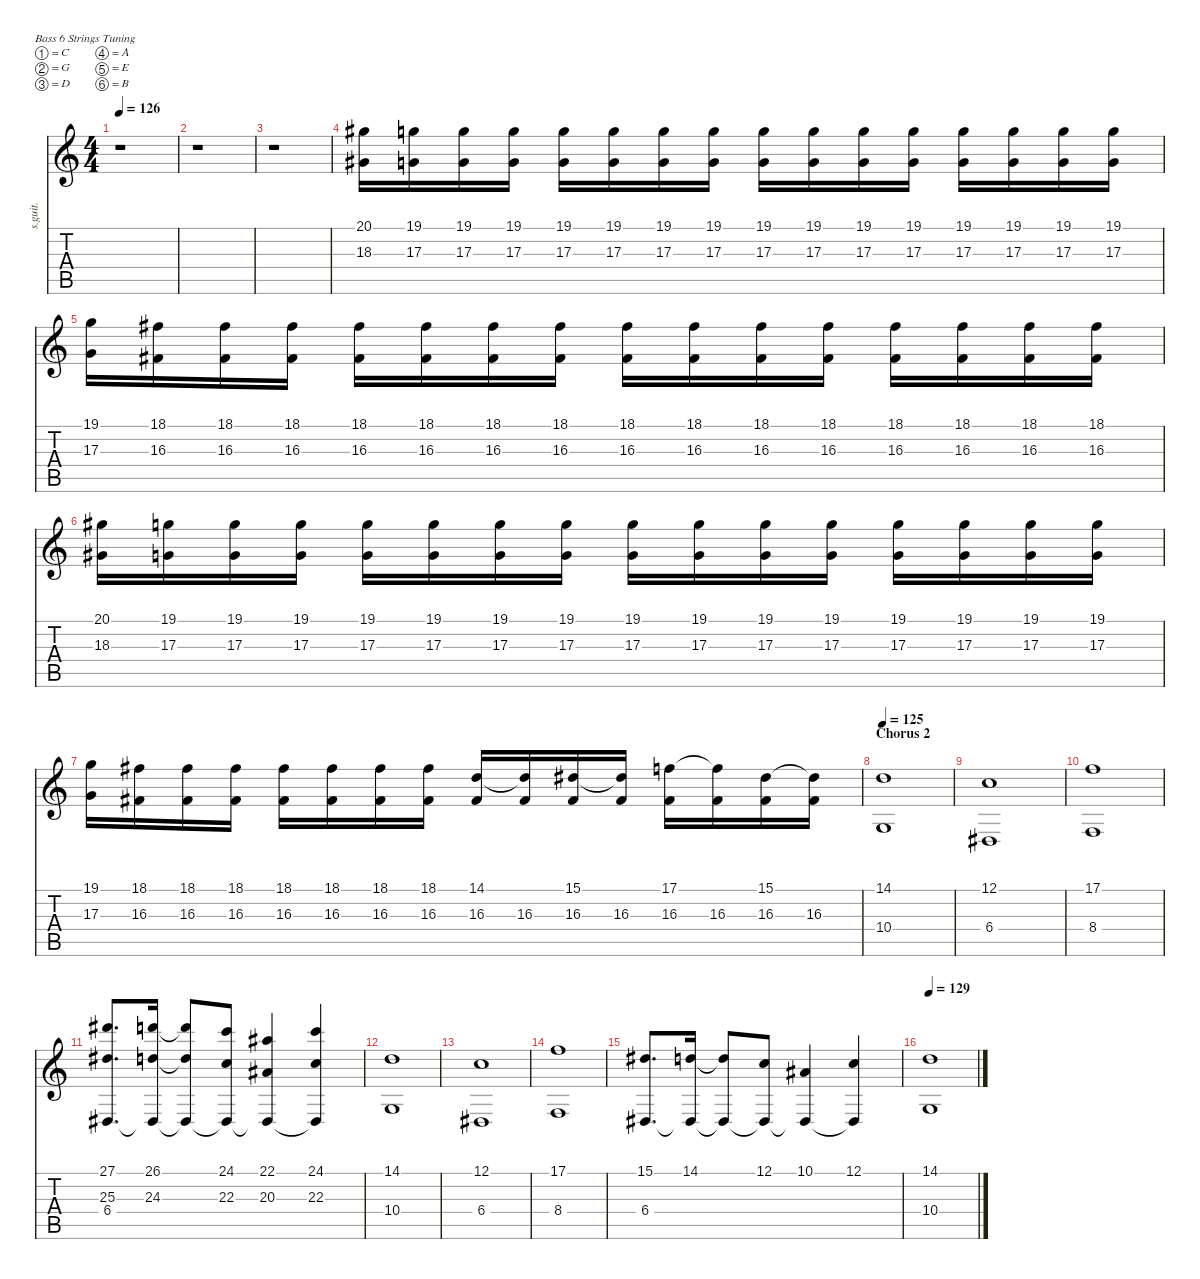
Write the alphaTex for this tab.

\defaultSystemsLayout 4
\hideDynamics
\bracketExtendMode nobrackets
\track ("" "s.guit.") {instrument stringensemble1}
\staff {score tabs}
\tuning (C3 G2 D2 A1 E1 B0)
\displaytranspose 12
\ts (4 4)
\tempo 126
\clef g2
\ks c
r.1{dy mp} |
r.1 |
r.1 |
(20.1{acc #} 18.3{acc #}).16{lyrics (0 "") lyrics (1 "") lyrics (2 "") lyrics (3 "") lyrics (4 "") dy mf} (19.1 17.3).16{lyrics (0 "") lyrics (1 "") lyrics (2 "") lyrics (3 "") lyrics (4 "")} (19.1 17.3).16{lyrics (0 "") lyrics (1 "") lyrics (2 "") lyrics (3 "") lyrics (4 "") dy mp} (19.1 17.3).16{lyrics (0 "") lyrics (1 "") lyrics (2 "") lyrics (3 "") lyrics (4 "")} (19.1 17.3).16{lyrics (0 "") lyrics (1 "") lyrics (2 "") lyrics (3 "") lyrics (4 "")} (19.1 17.3).16{lyrics (0 "") lyrics (1 "") lyrics (2 "") lyrics (3 "") lyrics (4 "")} (19.1 17.3).16{lyrics (0 "") lyrics (1 "") lyrics (2 "") lyrics (3 "") lyrics (4 "")} (19.1 17.3).16{lyrics (0 "") lyrics (1 "") lyrics (2 "") lyrics (3 "") lyrics (4 "")} (19.1 17.3).16{lyrics (0 "") lyrics (1 "") lyrics (2 "") lyrics (3 "") lyrics (4 "")} (19.1 17.3).16{lyrics (0 "") lyrics (1 "") lyrics (2 "") lyrics (3 "") lyrics (4 "")} (19.1 17.3).16{lyrics (0 "") lyrics (1 "") lyrics (2 "") lyrics (3 "") lyrics (4 "")} (19.1 17.3).16{lyrics (0 "") lyrics (1 "") lyrics (2 "") lyrics (3 "") lyrics (4 "")} (19.1 17.3).16{lyrics (0 "") lyrics (1 "") lyrics (2 "") lyrics (3 "") lyrics (4 "")} (19.1 17.3).16{lyrics (0 "") lyrics (1 "") lyrics (2 "") lyrics (3 "") lyrics (4 "")} (19.1 17.3).16{lyrics (0 "") lyrics (1 "") lyrics (2 "") lyrics (3 "") lyrics (4 "")} (19.1 17.3).16{lyrics (0 "") lyrics (1 "") lyrics (2 "") lyrics (3 "") lyrics (4 "")} |
(19.1 17.3).16{lyrics (0 "") lyrics (1 "") lyrics (2 "") lyrics (3 "") lyrics (4 "") dy f} (18.1{acc #} 16.3{acc #}).16{lyrics (0 "") lyrics (1 "") lyrics (2 "") lyrics (3 "") lyrics (4 "") dy mf} (18.1{acc #} 16.3{acc #}).16{lyrics (0 "") lyrics (1 "") lyrics (2 "") lyrics (3 "") lyrics (4 "") dy mp} (18.1{acc #} 16.3{acc #}).16{lyrics (0 "") lyrics (1 "") lyrics (2 "") lyrics (3 "") lyrics (4 "")} (18.1{acc #} 16.3{acc #}).16{lyrics (0 "") lyrics (1 "") lyrics (2 "") lyrics (3 "") lyrics (4 "")} (18.1{acc #} 16.3{acc #}).16{lyrics (0 "") lyrics (1 "") lyrics (2 "") lyrics (3 "") lyrics (4 "")} (18.1{acc #} 16.3{acc #}).16{lyrics (0 "") lyrics (1 "") lyrics (2 "") lyrics (3 "") lyrics (4 "")} (18.1{acc #} 16.3{acc #}).16{lyrics (0 "") lyrics (1 "") lyrics (2 "") lyrics (3 "") lyrics (4 "")} (18.1{acc #} 16.3{acc #}).16{lyrics (0 "") lyrics (1 "") lyrics (2 "") lyrics (3 "") lyrics (4 "")} (18.1{acc #} 16.3{acc #}).16{lyrics (0 "") lyrics (1 "") lyrics (2 "") lyrics (3 "") lyrics (4 "")} (18.1{acc #} 16.3{acc #}).16{lyrics (0 "") lyrics (1 "") lyrics (2 "") lyrics (3 "") lyrics (4 "")} (18.1{acc #} 16.3{acc #}).16{lyrics (0 "") lyrics (1 "") lyrics (2 "") lyrics (3 "") lyrics (4 "")} (18.1{acc #} 16.3{acc #}).16{lyrics (0 "") lyrics (1 "") lyrics (2 "") lyrics (3 "") lyrics (4 "")} (18.1{acc #} 16.3{acc #}).16{lyrics (0 "") lyrics (1 "") lyrics (2 "") lyrics (3 "") lyrics (4 "")} (18.1{acc #} 16.3{acc #}).16{lyrics (0 "") lyrics (1 "") lyrics (2 "") lyrics (3 "") lyrics (4 "")} (18.1{acc #} 16.3{acc #}).16{lyrics (0 "") lyrics (1 "") lyrics (2 "") lyrics (3 "") lyrics (4 "")} |
(20.1{acc #} 18.3{acc #}).16{lyrics (0 "") lyrics (1 "") lyrics (2 "") lyrics (3 "") lyrics (4 "") dy f} (19.1 17.3).16{lyrics (0 "") lyrics (1 "") lyrics (2 "") lyrics (3 "") lyrics (4 "") dy mf} (19.1 17.3).16{lyrics (0 "") lyrics (1 "") lyrics (2 "") lyrics (3 "") lyrics (4 "") dy mp} (19.1 17.3).16{lyrics (0 "") lyrics (1 "") lyrics (2 "") lyrics (3 "") lyrics (4 "")} (19.1 17.3).16{lyrics (0 "") lyrics (1 "") lyrics (2 "") lyrics (3 "") lyrics (4 "")} (19.1 17.3).16{lyrics (0 "") lyrics (1 "") lyrics (2 "") lyrics (3 "") lyrics (4 "")} (19.1 17.3).16{lyrics (0 "") lyrics (1 "") lyrics (2 "") lyrics (3 "") lyrics (4 "")} (19.1 17.3).16{lyrics (0 "") lyrics (1 "") lyrics (2 "") lyrics (3 "") lyrics (4 "")} (19.1 17.3).16{lyrics (0 "") lyrics (1 "") lyrics (2 "") lyrics (3 "") lyrics (4 "")} (19.1 17.3).16{lyrics (0 "") lyrics (1 "") lyrics (2 "") lyrics (3 "") lyrics (4 "")} (19.1 17.3).16{lyrics (0 "") lyrics (1 "") lyrics (2 "") lyrics (3 "") lyrics (4 "")} (19.1 17.3).16{lyrics (0 "") lyrics (1 "") lyrics (2 "") lyrics (3 "") lyrics (4 "")} (19.1 17.3).16{lyrics (0 "") lyrics (1 "") lyrics (2 "") lyrics (3 "") lyrics (4 "")} (19.1 17.3).16{lyrics (0 "") lyrics (1 "") lyrics (2 "") lyrics (3 "") lyrics (4 "")} (19.1 17.3).16{lyrics (0 "") lyrics (1 "") lyrics (2 "") lyrics (3 "") lyrics (4 "")} (19.1 17.3).16{lyrics (0 "") lyrics (1 "") lyrics (2 "") lyrics (3 "") lyrics (4 "")} |
(19.1 17.3).16{lyrics (0 "") lyrics (1 "") lyrics (2 "") lyrics (3 "") lyrics (4 "") dy f} (18.1{acc #} 16.3{acc #}).16{lyrics (0 "") lyrics (1 "") lyrics (2 "") lyrics (3 "") lyrics (4 "") dy mf} (18.1{acc #} 16.3{acc #}).16{lyrics (0 "") lyrics (1 "") lyrics (2 "") lyrics (3 "") lyrics (4 "") dy mp} (18.1{acc #} 16.3{acc #}).16{lyrics (0 "") lyrics (1 "") lyrics (2 "") lyrics (3 "") lyrics (4 "")} (18.1{acc #} 16.3{acc #}).16{lyrics (0 "") lyrics (1 "") lyrics (2 "") lyrics (3 "") lyrics (4 "")} (18.1{acc #} 16.3{acc #}).16{lyrics (0 "") lyrics (1 "") lyrics (2 "") lyrics (3 "") lyrics (4 "")} (18.1{acc #} 16.3{acc #}).16{lyrics (0 "") lyrics (1 "") lyrics (2 "") lyrics (3 "") lyrics (4 "")} (18.1{acc #} 16.3{acc #}).16{lyrics (0 "") lyrics (1 "") lyrics (2 "") lyrics (3 "") lyrics (4 "")} (14.1 16.3{acc #}).16{lyrics (0 "") lyrics (1 "") lyrics (2 "") lyrics (3 "") lyrics (4 "") dy f} (14.1{t} 16.3{acc #}).16{lyrics (0 "") lyrics (1 "") lyrics (2 "") lyrics (3 "") lyrics (4 "")} (15.1{acc #} 16.3{acc #}).16{lyrics (0 "") lyrics (1 "") lyrics (2 "") lyrics (3 "") lyrics (4 "")} (15.1{t acc #} 16.3{acc #}).16{lyrics (0 "") lyrics (1 "") lyrics (2 "") lyrics (3 "") lyrics (4 "")} (17.1 16.3{acc #}).16{lyrics (0 "") lyrics (1 "") lyrics (2 "") lyrics (3 "") lyrics (4 "")} (17.1{t} 16.3{acc #}).16{lyrics (0 "") lyrics (1 "") lyrics (2 "") lyrics (3 "") lyrics (4 "")} (15.1{acc #} 16.3{acc #}).16{lyrics (0 "") lyrics (1 "") lyrics (2 "") lyrics (3 "") lyrics (4 "")} (15.1{t acc #} 16.3{acc #}).16{lyrics (0 "") lyrics (1 "") lyrics (2 "") lyrics (3 "") lyrics (4 "")} |
\section ("" "Chorus 2")
\tempo 125
(14.1 10.4).1{lyrics (0 "") lyrics (1 "") lyrics (2 "") lyrics (3 "") lyrics (4 "") dy mp} |
(12.1 6.4{acc #}).1{lyrics (0 "") lyrics (1 "") lyrics (2 "") lyrics (3 "") lyrics (4 "")} |
(17.1 8.4).1{lyrics (0 "") lyrics (1 "") lyrics (2 "") lyrics (3 "") lyrics (4 "")} |
(27.1{acc #} 25.3{acc #} 6.4{acc #}).8{d lyrics (0 "") lyrics (1 "") lyrics (2 "") lyrics (3 "") lyrics (4 "")} (26.1 24.3 6.4{t acc #}).16{lyrics (0 "") lyrics (1 "") lyrics (2 "") lyrics (3 "") lyrics (4 "")} (26.1{t} 24.3{t} 6.4{t acc #}).8{lyrics (0 "") lyrics (1 "") lyrics (2 "") lyrics (3 "") lyrics (4 "")} (24.1 22.3 6.4{t acc #}).8{lyrics (0 "") lyrics (1 "") lyrics (2 "") lyrics (3 "") lyrics (4 "")} (22.1{acc #} 20.3{acc #} 6.4{t acc #}).4{lyrics (0 "") lyrics (1 "") lyrics (2 "") lyrics (3 "") lyrics (4 "")} (24.1 22.3 6.4{t acc #}).4{lyrics (0 "") lyrics (1 "") lyrics (2 "") lyrics (3 "") lyrics (4 "")} |
(14.1 10.4).1{lyrics (0 "") lyrics (1 "") lyrics (2 "") lyrics (3 "") lyrics (4 "")} |
(12.1 6.4{acc #}).1{lyrics (0 "") lyrics (1 "") lyrics (2 "") lyrics (3 "") lyrics (4 "")} |
(17.1 8.4).1{lyrics (0 "") lyrics (1 "") lyrics (2 "") lyrics (3 "") lyrics (4 "")} |
(15.1{acc #} 6.4{acc #}).8{d lyrics (0 "") lyrics (1 "") lyrics (2 "") lyrics (3 "") lyrics (4 "")} (14.1 6.4{t acc #}).16{lyrics (0 "") lyrics (1 "") lyrics (2 "") lyrics (3 "") lyrics (4 "")} (14.1{t} 6.4{t acc #}).8{lyrics (0 "") lyrics (1 "") lyrics (2 "") lyrics (3 "") lyrics (4 "")} (12.1 6.4{t acc #}).8{lyrics (0 "") lyrics (1 "") lyrics (2 "") lyrics (3 "") lyrics (4 "")} (10.1{acc #} 6.4{t acc #}).4{lyrics (0 "") lyrics (1 "") lyrics (2 "") lyrics (3 "") lyrics (4 "")} (12.1 6.4{t acc #}).4{lyrics (0 "") lyrics (1 "") lyrics (2 "") lyrics (3 "") lyrics (4 "")} |
\tempo 129
(14.1 10.4).1{lyrics (0 "") lyrics (1 "") lyrics (2 "") lyrics (3 "") lyrics (4 "")}
